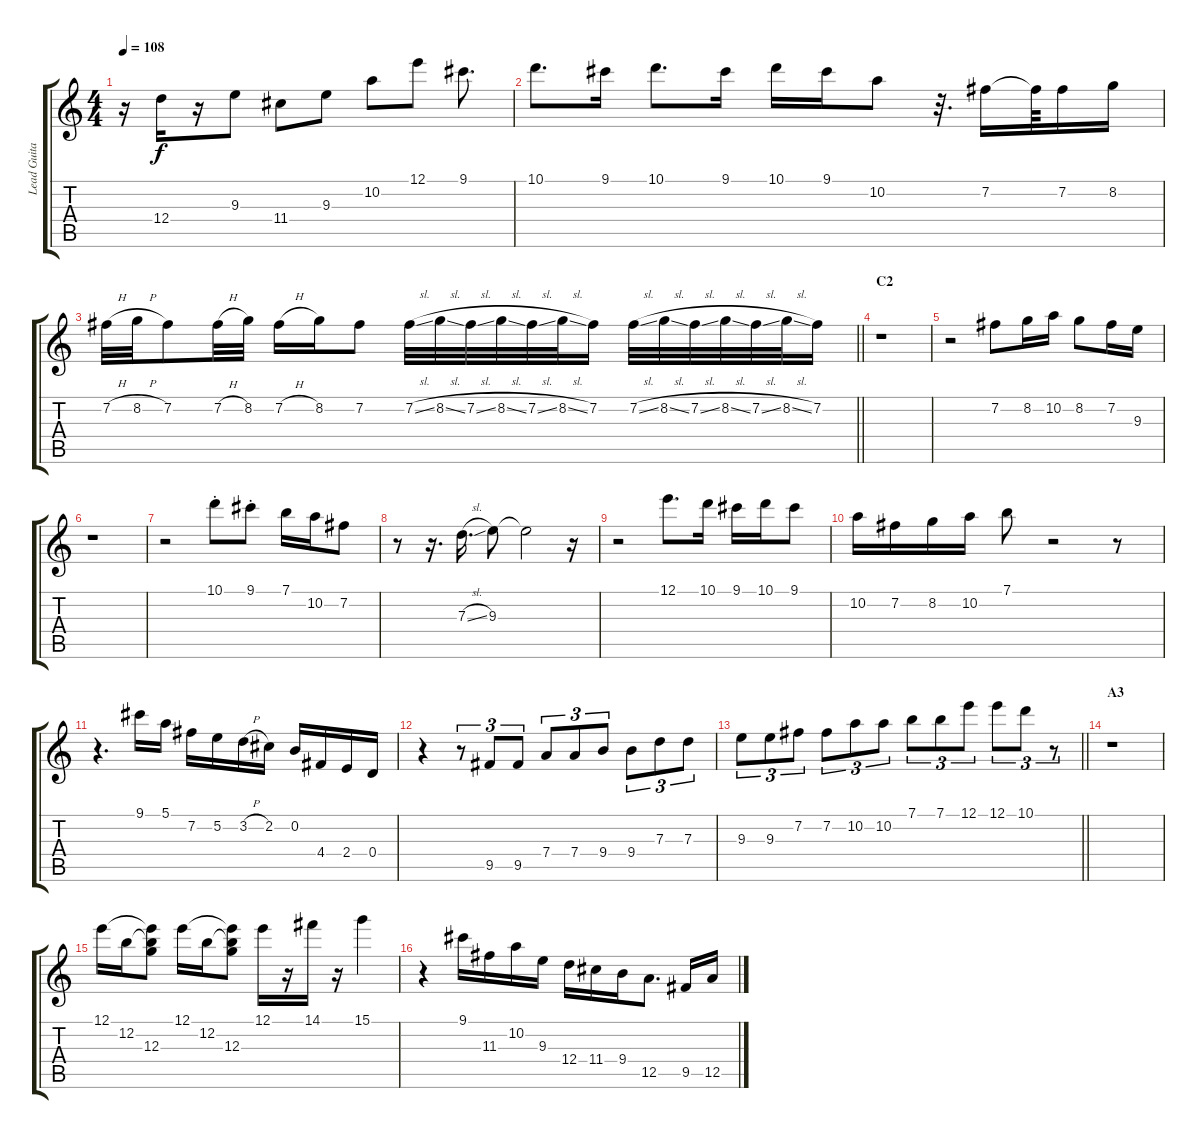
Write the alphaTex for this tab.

\track ("Lead Guitar" "Lead Guita") {instrument acousticguitarsteel}
\staff {score tabs}
\tuning (E4 B3 G3 D3 A2 E2) {hide}
\ts (4 4)
\tempo 108
\clef g2
\ks c
r.16{dy f} 12.4.16 r.16 9.3.8 11.4.8 9.3.8 10.2.8 12.1.8 9.1.8{d} |
10.1.8{d} 9.1.16 10.1.8{d} 9.1.16 10.1.16 9.1.16 10.2.8 r.32{d} 7.2.16 7.2{t}.64 7.2.16 8.2.16 |
\barLineRight lightlight
7.2{h}.32 8.2{h}.32 7.2.8 7.2{h}.32 8.2.32 7.2{h}.16 8.2.16 7.2.8 7.2{sl}.32 8.2{sl}.32 7.2{sl}.32 8.2{sl}.32 7.2{sl}.32 8.2{sl}.32 7.2.16 7.2{sl}.32 8.2{sl}.32 7.2{sl}.32 8.2{sl}.32 7.2{sl}.32 8.2{sl}.32 7.2.16 |
\section ("" "C2")
r.1 |
r.2 7.2.8 8.2.16 10.2.16 8.2.8 7.2.16 9.3.16 |
r.1 |
r.2 10.1{st}.8 9.1{st}.8 7.1.16 10.2.16 7.2.8 |
r.8 r.16{d} 7.3{sl}.16{d} 9.3.8 9.3{t}.2 r.16 |
r.2 12.1.8{d} 10.1.16 9.1.16 10.1.16 9.1.8 |
10.2.16 7.2.16 8.2.16 10.2.16 7.1.8 r.2 r.8 |
r.4{d} 9.1.16 5.1.16 7.2.16 5.2.16 3.2{h}.16 2.2.16 0.2.16 4.4.16 2.4.16 0.4.16 |
r.4 r.8{tu (3 2)} 9.5.8{tu (3 2)} 9.5.8{tu (3 2)} 7.4.8{tu (3 2)} 7.4.8{tu (3 2)} 9.4.8{tu (3 2)} 9.4.8{tu (3 2)} 7.3.8{tu (3 2)} 7.3.8{tu (3 2)} |
\barLineRight lightlight
9.3.8{tu (3 2)} 9.3.8{tu (3 2)} 7.2.8{tu (3 2)} 7.2.8{tu (3 2)} 10.2.8{tu (3 2)} 10.2.8{tu (3 2)} 7.1.8{tu (3 2)} 7.1.8{tu (3 2)} 12.1.8{tu (3 2)} 12.1.8{tu (3 2)} 10.1.8{tu (3 2)} r.8{tu (3 2)} |
\section ("" "A3")
r.1 |
12.1.16 12.2.16 (12.1{t} 12.2{t} 12.3).8 12.1.16 12.2.16 (12.1{t} 12.2{t} 12.3).8 12.1.16 r.16 14.1.16 r.16 15.1.4 |
r.4 9.1.16 11.3.16 10.2.16 9.3.16 12.4.16 11.4.16 9.4.16 12.5.8{d} 9.5.16 12.5.16
